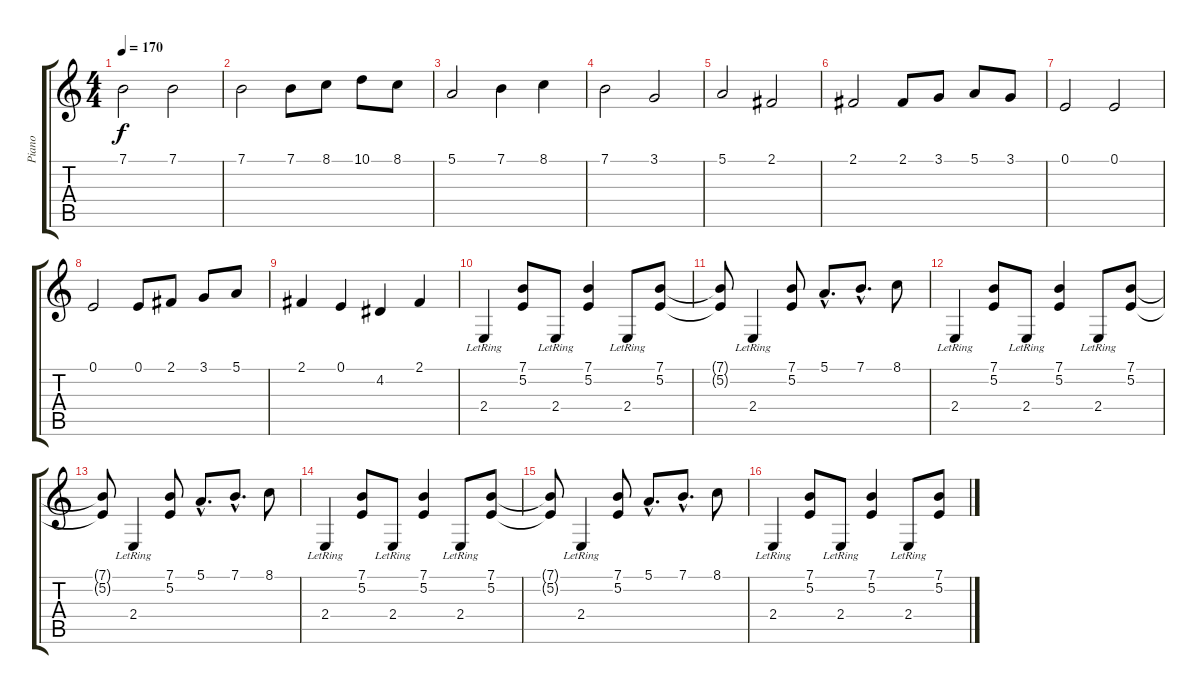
\track ("Piano" "Piano") {instrument acousticgrandpiano}
\staff {score tabs}
\tuning (E4 B3 G3 D3 A2 E2) {hide}
\ts (4 4)
\tempo 170
\clef g2
\ks c
7.1.2{dy f} 7.1.2 |
7.1.2 7.1.8 8.1.8 10.1.8 8.1.8 |
5.1.2 7.1.4 8.1.4 |
7.1.2 3.1.2 |
5.1.2 2.1.2 |
2.1.2 2.1.8 3.1.8 5.1.8 3.1.8 |
0.1.2 0.1.2 |
0.1.2 0.1.8 2.1.8 3.1.8 5.1.8 |
2.1.4 0.1.4 4.2.4 2.1.4 |
2.4{lr}.4 (7.1 5.2).8 2.4{lr}.8 (7.1 5.2).4 2.4{lr}.8 (7.1 5.2).8 |
(7.1{t} 5.2{t}).8 2.4{lr}.4 (7.1 5.2).8 5.1{hac}.8{d} 7.1{hac}.8{d} 8.1.8 |
2.4{lr}.4 (7.1 5.2).8 2.4{lr}.8 (7.1 5.2).4 2.4{lr}.8 (7.1 5.2).8 |
(7.1{t} 5.2{t}).8 2.4{lr}.4 (7.1 5.2).8 5.1{hac}.8{d} 7.1{hac}.8{d} 8.1.8 |
2.4{lr}.4 (7.1 5.2).8 2.4{lr}.8 (7.1 5.2).4 2.4{lr}.8 (7.1 5.2).8 |
(7.1{t} 5.2{t}).8 2.4{lr}.4 (7.1 5.2).8 5.1{hac}.8{d} 7.1{hac}.8{d} 8.1.8 |
2.4{lr}.4 (7.1 5.2).8 2.4{lr}.8 (7.1 5.2).4 2.4{lr}.8 (7.1 5.2).8
